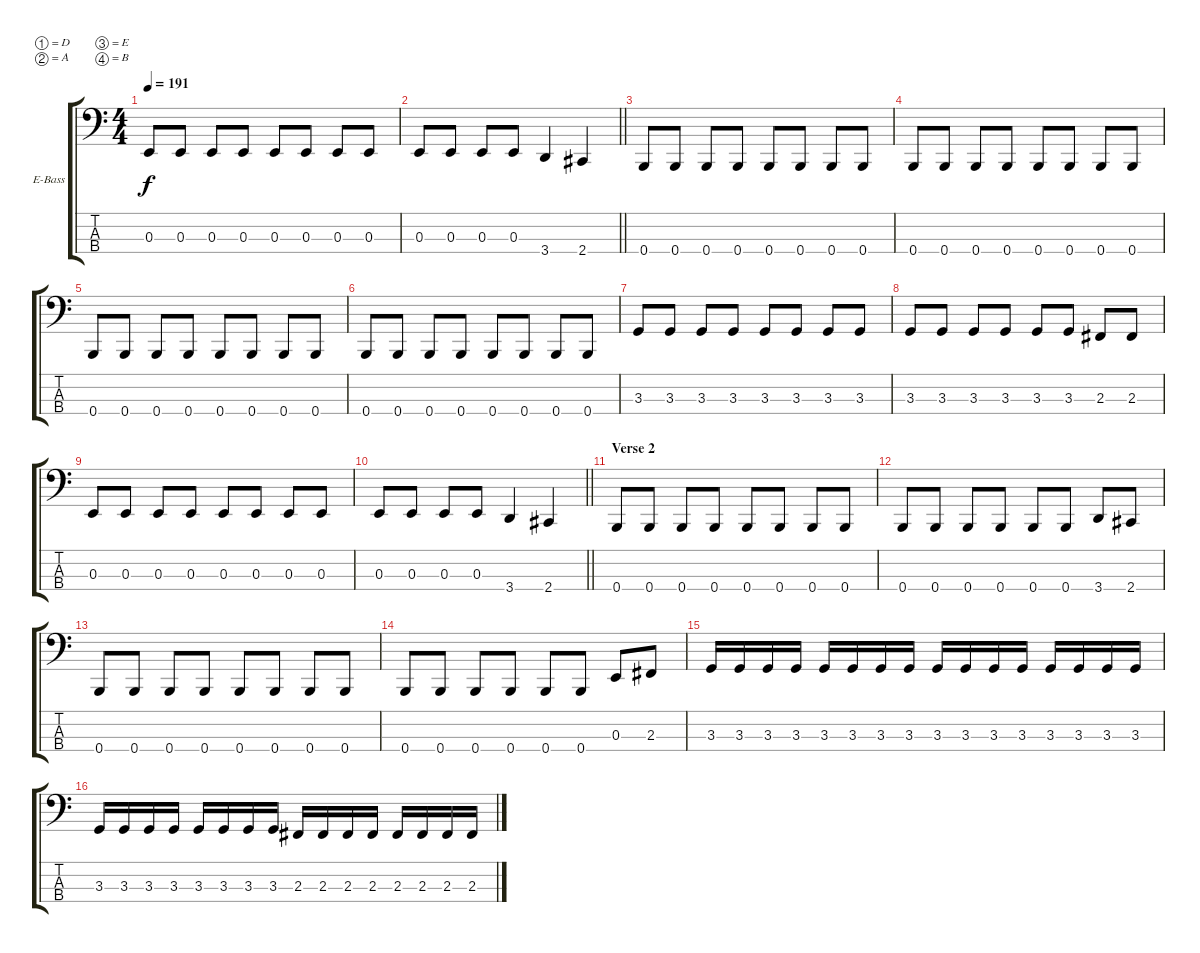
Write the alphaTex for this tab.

\bracketExtendMode groupsimilarinstruments
\firstSystemTrackNameOrientation horizontal
\otherSystemsTrackNameOrientation horizontal
\track ("Bass" "E-Bass") {instrument electricbassfinger}
\staff {score tabs}
\tuning (D2 A1 E1 B0)
\ts (4 4)
\tempo 191
\clef f4
\ks c
0.3.8{dy f} 0.3.8 0.3.8 0.3.8 0.3.8 0.3.8 0.3.8 0.3.8 |
\barLineRight lightlight
0.3.8 0.3.8 0.3.8 0.3.8 3.4.4 2.4.4 |
\section ("" "")
0.4.8 0.4.8 0.4.8 0.4.8 0.4.8 0.4.8 0.4.8 0.4.8 |
0.4.8 0.4.8 0.4.8 0.4.8 0.4.8 0.4.8 0.4.8 0.4.8 |
0.4.8 0.4.8 0.4.8 0.4.8 0.4.8 0.4.8 0.4.8 0.4.8 |
0.4.8 0.4.8 0.4.8 0.4.8 0.4.8 0.4.8 0.4.8 0.4.8 |
3.3.8 3.3.8 3.3.8 3.3.8 3.3.8 3.3.8 3.3.8 3.3.8 |
3.3.8 3.3.8 3.3.8 3.3.8 3.3.8 3.3.8 2.3.8 2.3.8 |
0.3.8 0.3.8 0.3.8 0.3.8 0.3.8 0.3.8 0.3.8 0.3.8 |
\barLineRight lightlight
0.3.8 0.3.8 0.3.8 0.3.8 3.4.4 2.4.4 |
\section ("" "Verse 2")
0.4.8 0.4.8 0.4.8 0.4.8 0.4.8 0.4.8 0.4.8 0.4.8 |
0.4.8 0.4.8 0.4.8 0.4.8 0.4.8 0.4.8 3.4.8 2.4.8 |
0.4.8 0.4.8 0.4.8 0.4.8 0.4.8 0.4.8 0.4.8 0.4.8 |
0.4.8 0.4.8 0.4.8 0.4.8 0.4.8 0.4.8 0.3.8 2.3.8 |
3.3.16 3.3.16 3.3.16 3.3.16 3.3.16 3.3.16 3.3.16 3.3.16 3.3.16 3.3.16 3.3.16 3.3.16 3.3.16 3.3.16 3.3.16 3.3.16 |
3.3.16 3.3.16 3.3.16 3.3.16 3.3.16 3.3.16 3.3.16 3.3.16 2.3.16 2.3.16 2.3.16 2.3.16 2.3.16 2.3.16 2.3.16 2.3.16
